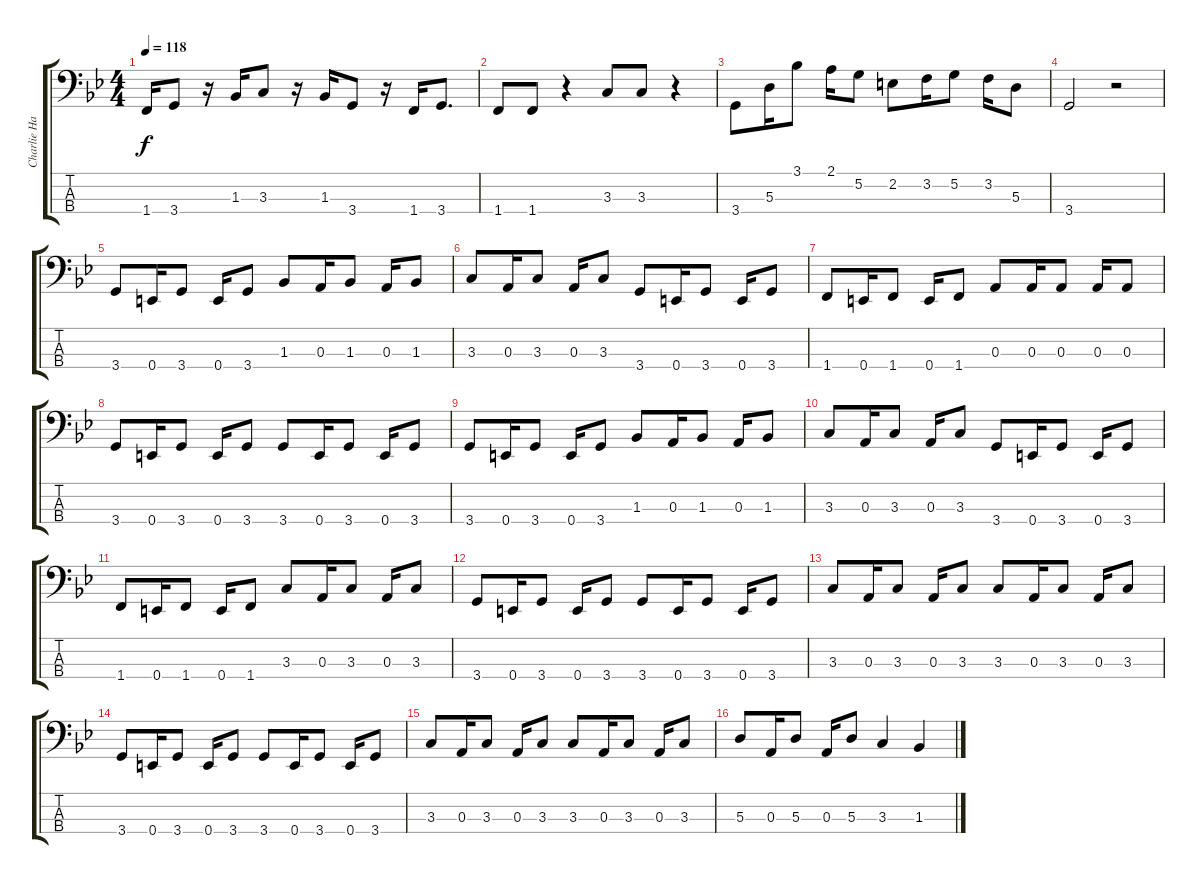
\track ("Charlie Hayward Bass" "Charlie Ha") {instrument electricbassfinger}
\staff {score tabs}
\tuning (G2 D2 A1 E1) {hide}
\ts (4 4)
\tempo 118
\clef f4
\ks gminor
1.4.16{dy f} 3.4.8 r.16 1.3.16 3.3.8 r.16 1.3.16 3.4.8 r.16 1.4.16 3.4.8{d} |
1.4.8 1.4.8 r.4 3.3.8 3.3.8 r.4 |
3.4.8 5.3.16 3.1.8 2.1.16 5.2.8 2.2.8 3.2.16 5.2.8 3.2.16 5.3.8 |
3.4.2 r.2 |
3.4.8 0.4.16 3.4.8 0.4.16 3.4.8 1.3.8 0.3.16 1.3.8 0.3.16 1.3.8 |
3.3.8 0.3.16 3.3.8 0.3.16 3.3.8 3.4.8 0.4.16 3.4.8 0.4.16 3.4.8 |
1.4.8 0.4.16 1.4.8 0.4.16 1.4.8 0.3.8 0.3.16 0.3.8 0.3.16 0.3.8 |
3.4.8 0.4.16 3.4.8 0.4.16 3.4.8 3.4.8 0.4.16 3.4.8 0.4.16 3.4.8 |
3.4.8 0.4.16 3.4.8 0.4.16 3.4.8 1.3.8 0.3.16 1.3.8 0.3.16 1.3.8 |
3.3.8 0.3.16 3.3.8 0.3.16 3.3.8 3.4.8 0.4.16 3.4.8 0.4.16 3.4.8 |
1.4.8 0.4.16 1.4.8 0.4.16 1.4.8 3.3.8 0.3.16 3.3.8 0.3.16 3.3.8 |
3.4.8 0.4.16 3.4.8 0.4.16 3.4.8 3.4.8 0.4.16 3.4.8 0.4.16 3.4.8 |
3.3.8 0.3.16 3.3.8 0.3.16 3.3.8 3.3.8 0.3.16 3.3.8 0.3.16 3.3.8 |
3.4.8 0.4.16 3.4.8 0.4.16 3.4.8 3.4.8 0.4.16 3.4.8 0.4.16 3.4.8 |
3.3.8 0.3.16 3.3.8 0.3.16 3.3.8 3.3.8 0.3.16 3.3.8 0.3.16 3.3.8 |
5.3.8 0.3.16 5.3.8 0.3.16 5.3.8 3.3.4 1.3.4
